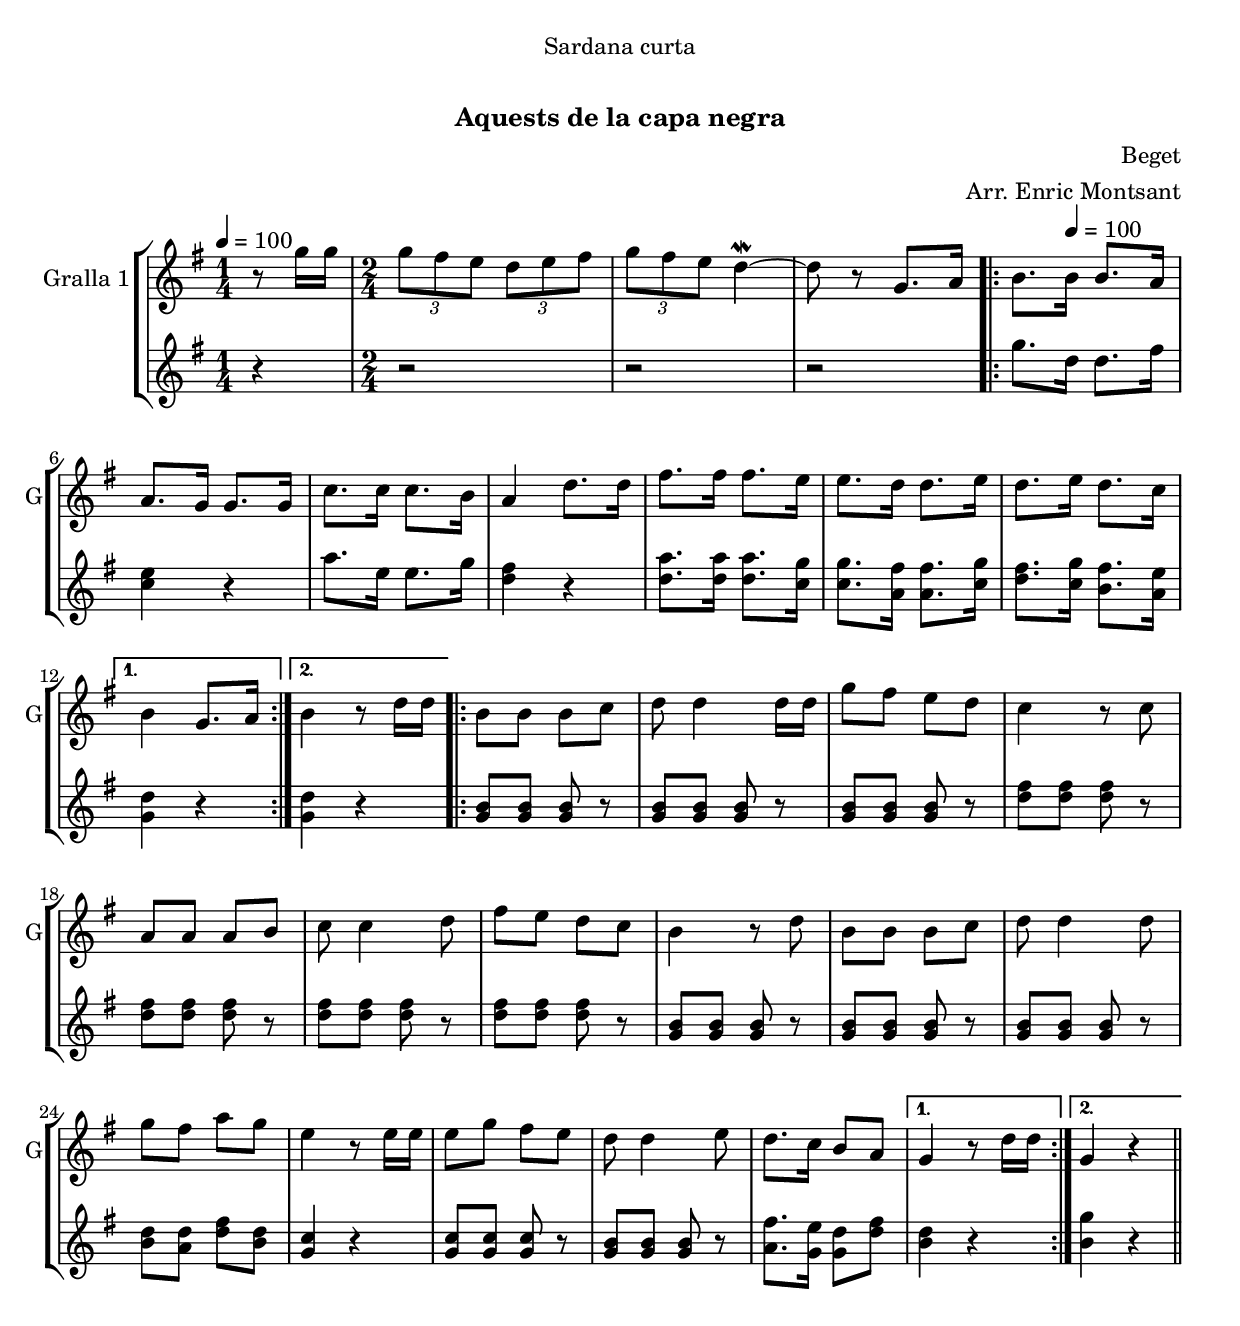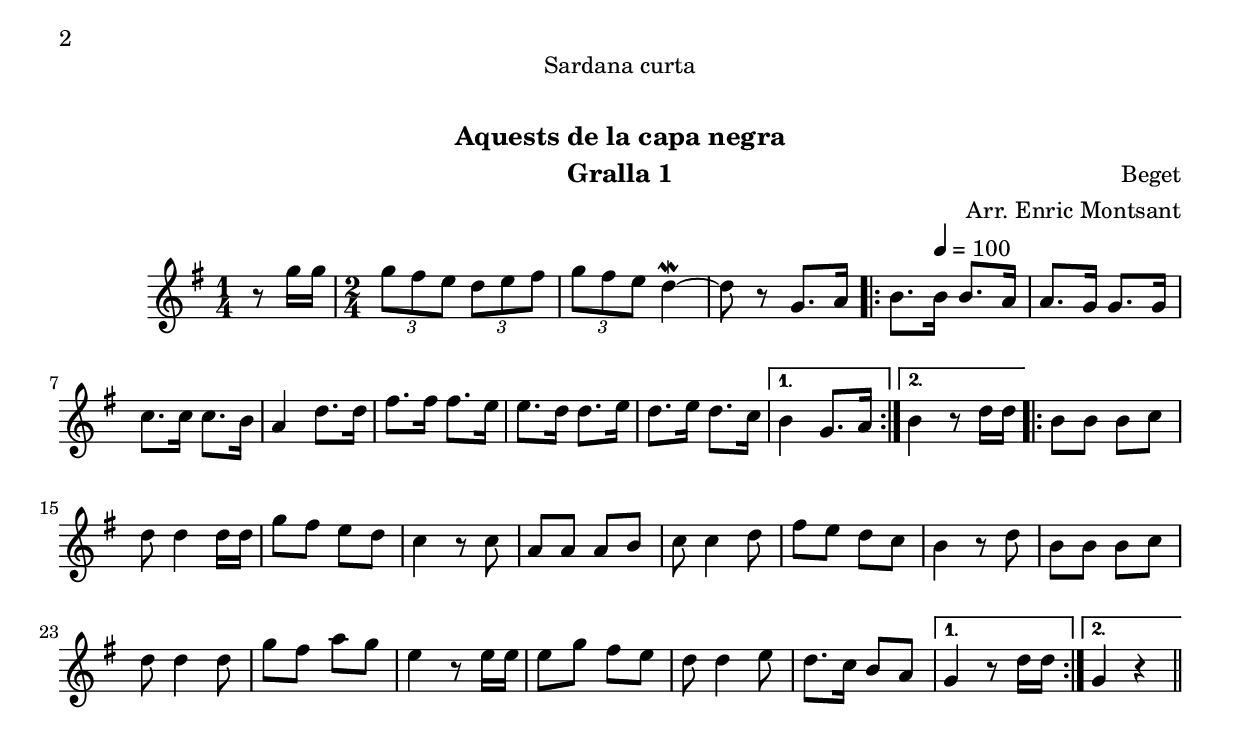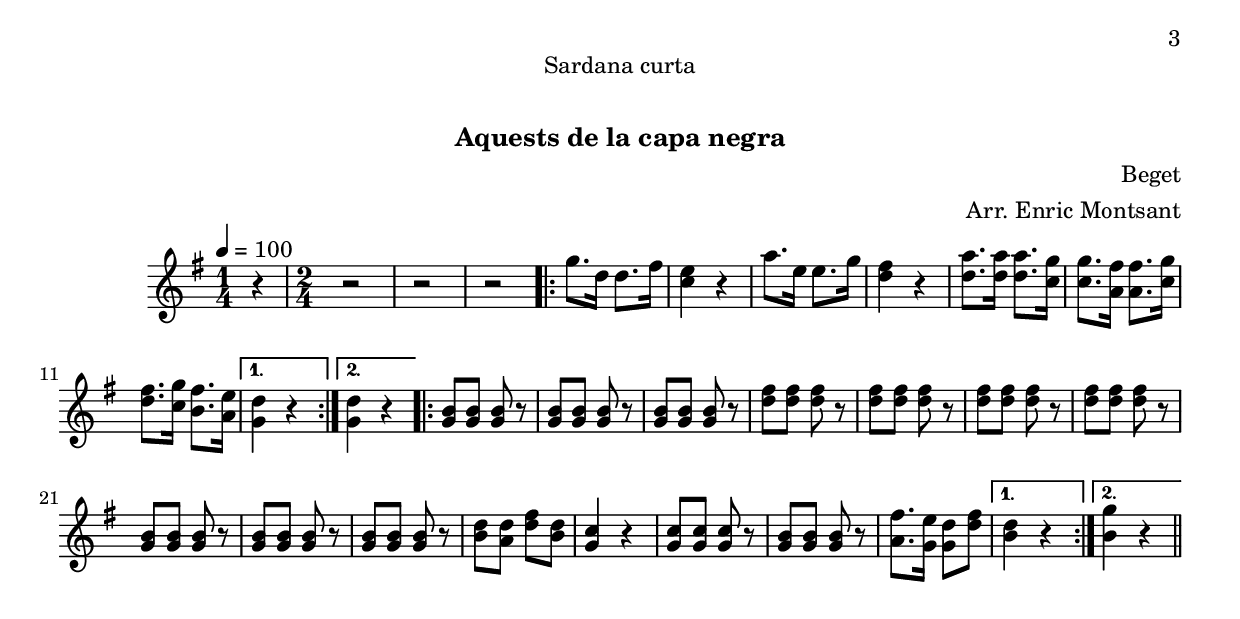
\version "2.16.0"

\header {
  dedication="Sardana curta"
  title="          "
  subtitle="Aquests de la capa negra"
  subsubtitle=""
  poet=""
  meter=""
  piece=""
  composer="Beget"
  arranger="Arr. Enric Montsant"
  opus=""
  instrument=""
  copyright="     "
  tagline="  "
}

liniaroAa =
\relative g''
{
  \clef treble
  \key g \major
  \time 1/4
  r8 g16 g  |
  \time 2/4   \times 2/3 { g8 fis e } \times 2/3 { d e fis }  |
  \times 2/3 { g8 fis e } d4 ~ \mordent  |
  d8 r g,8. a16  |
  %05
  \repeat volta 2 { b8. \tempo 4 = 100 b16 b8. a16  |
  a8. g16 g8. g16  |
  c8. c16 c8. b16  |
  a4 d8. d16  |
  fis8. fis16 fis8. e16  |
  %10
  e8. d16 d8. e16  |
  d8. e16 d8. c16 }
  \alternative { { b4 g8. a16 }
  { b4 r8 d16 d } }
  \repeat volta 2 { b8 b b c  |
  %15
  d8 d4 d16 d  |
  g8 fis e d  |
  c4 r8 c  |
  a8 a a b  |
  c8 c4 d8  |
  %20
  fis8 e d c  |
  b4 r8 d  |
  b8 b b c  |
  d8 d4 d8  |
  g8 fis a g  |
  %25
  e4 r8 e16 e  |
  e8 g fis e  |
  d8 d4 e8  |
  d8. c16 b8 a }
  \alternative { { g4 r8 d'16 d }
  %30
  { g,4 r } } \bar "||"
}

liniaroAb =
\relative g''
{
  \tempo 4 = 100
  \clef treble
  \key g \major
  \time 1/4
  r4  |
  \time 2/4   r2  |
  r2  |
  r2  |
  %05
  \repeat volta 2 { g8. d16 d8. fis16  |
  <c e>4 r  |
  a'8. e16 e8. g16  |
  <d fis>4 r  |
  <d a'>8. <d a'>16 <d a'>8. <c g'>16  |
  %10
  <c g'>8. <a fis'>16 <a fis'>8. <c g'>16  |
  <d fis>8. <c g'>16 <b fis'>8. <a e'>16 }
  \alternative { { <g d'>4 r }
  { <g d'>4 r } }
  \repeat volta 2 { <g b>8 <g b> <g b> r  |
  %15
  <g b>8 <g b> <g b> r  |
  <g b>8 <g b> <g b> r  |
  <d' fis>8 <d fis> <d fis> r  |
  <d fis>8 <d fis> <d fis> r  |
  <d fis>8 <d fis> <d fis> r  |
  %20
  <d fis>8 <d fis> <d fis> r  |
  <g, b>8 <g b> <g b> r  |
  <g b>8 <g b> <g b> r  |
  <g b>8 <g b> <g b> r  |
  <b d>8 <a d> <d fis> <b d>  |
  %25
  <g c>4 r  |
  <g c>8 <g c> <g c> r  |
  <g b>8 <g b> <g b> r  |
  <a fis'>8. <g e'>16 <g d'>8 <d' fis> }
  \alternative { { <b d>4 r }
  %30
  { <b g'>4 r } } \bar "||"
}

\bookpart {
  \score {
    \new StaffGroup {
      \override Score.RehearsalMark #'self-alignment-X = #LEFT
      <<
        \new Staff \with {instrumentName = #"Gralla 1" shortInstrumentName = #"G"} \liniaroAa
        \new Staff \with {instrumentName = #"" shortInstrumentName = #" "} \liniaroAb
      >>
    }
    \layout {}
  }\score { \unfoldRepeats
    \new StaffGroup {
      \override Score.RehearsalMark #'self-alignment-X = #LEFT
      <<
        \new Staff \with {instrumentName = #"Gralla 1" shortInstrumentName = #"G"} \liniaroAa
        \new Staff \with {instrumentName = #"" shortInstrumentName = #" "} \liniaroAb
      >>
    }
    \midi {}
  }
}

\bookpart {
  \header {instrument="Gralla 1"}
  \score {
    \new StaffGroup {
      \override Score.RehearsalMark #'self-alignment-X = #LEFT
      <<
        \new Staff \liniaroAa
      >>
    }
    \layout {}
  }\score { \unfoldRepeats
    \new StaffGroup {
      \override Score.RehearsalMark #'self-alignment-X = #LEFT
      <<
        \new Staff \liniaroAa
      >>
    }
    \midi {}
  }
}

\bookpart {
  \header {instrument=""}
  \score {
    \new StaffGroup {
      \override Score.RehearsalMark #'self-alignment-X = #LEFT
      <<
        \new Staff \liniaroAb
      >>
    }
    \layout {}
  }\score { \unfoldRepeats
    \new StaffGroup {
      \override Score.RehearsalMark #'self-alignment-X = #LEFT
      <<
        \new Staff \liniaroAb
      >>
    }
    \midi {}
  }
}

